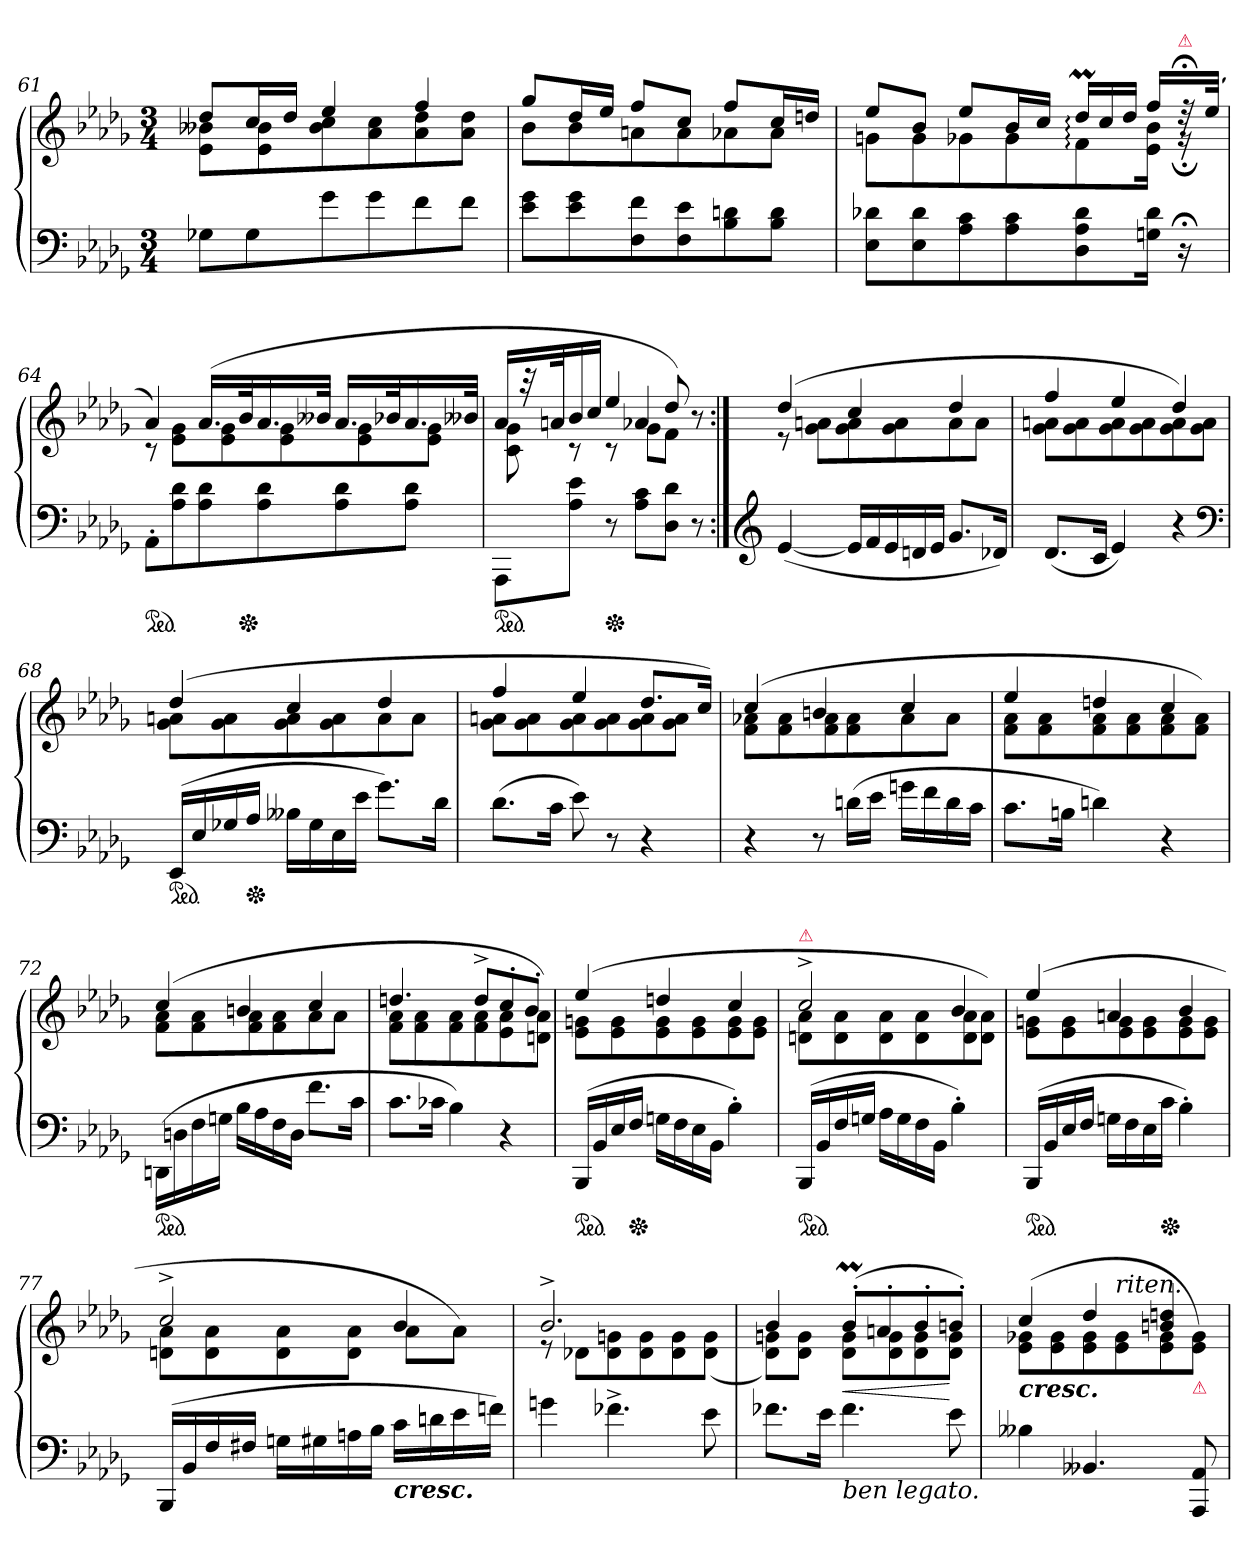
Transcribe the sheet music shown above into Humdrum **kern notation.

**kern	**kern	**dynam
*part1	*part1	*part1
*staff2	*staff1	*staff1/2
*clefF4	*clefG2	*
*k[b-e-a-d-g-]	*k[b-e-a-d-g-]	*
*M3/4	*M3/4	*
=61	=61	=61
*	*^	*
8G-XL	8dd-L	8e- 8b--XL	.
8G-	16ccL	8e- 8b--	.
.	16dd-JJ	.	.
8g-	4ee-	8b-- 8cc	.
8g-	.	8a- 8cc	.
8f	4ff	8a- 8dd-	.
8fJ	.	8a- 8dd-J	.
=62	=62	=62	=62
8e- 8g-L	8gg-L	8b-L	.
8e- 8g-	16dd-L	8b-	.
.	16ee-JJ	.	.
8F 8f	8ffL	8an	.
8F 8e-	8ccJ	8a	.
8B- 8dn	8ffL	8a-X	.
8B- 8dJ	16ccL	8a-J	.
.	16ddnJJ	.	.
=63	=63	=63	=63
8E- 8d-XL	8ee-L	8gnL	.
8E- 8d-	8b-J	8g	.
8A- 8c	8ee-L	8g-X	.
8A- 8c	16b-L	8g-	.
.	16ccJJ	.	.
*	*Xtuplet	*	*
8D- 8A- 8d-	24dd-:MLL	8f:	.
.	24cc	.	.
.	24dd-JJ	.	.
16Gn 16d-Jk	16ffLL	16e- 16b-Jk	.
!	!LO:TX:a:color=crimson:t=⚠	!	!
16r;<	32r;<dd	16r;	.
.	(>32ee-JJk	.	.
=64	=64	=64	=64
*ped	*	*	*
8AA-'L	4a-)	8rc	.
8A- 8d-	.	8e- 8g-L	.
8A- 8d-	(>16.a-LL	8e- 8g-	.
*Xped	*	*	*
.	32b-K	.	.
8A- 8d-	16.a-	8e- 8g-	.
.	32b--XJJk	.	.
8A- 8d-	16.a-LL	8e- 8g-	.
.	32b-XK	.	.
8A- 8d-J	16.a-	8e- 8g-J	.
.	32b--XJJk	.	.
=65	=65	=65	=65
!LO:TX:b:color=crimson:t=⚠	!	!	!
!LO:TX:a:color=crimson:t=⚠	!	!	!
*ped	*	*	*
8AAA-\L	16a-LL	8c\ 8g-\	.
.	32r	.	.
.	32anK	.	.
8A- 8e-J	16b-	8rc	.
.	16ccJJ	.	.
!	!LO:N:vis=4	!	!
*Xped	*	*	*
8r	8ee-	8rc	.
!	!LO:N:vis=4	!	!
8A- 8cL	8a-X	8g-\L	.
8D- 8d-J	8dd-)	8f\J	.
8r	8r	8ryy	.
=66:|!	=66:|!	=66:|!	=66:|!
*clefG2	*	*	*
(<[4e-	(>4dd-	8re	.
.	.	8g- 8anL	.
*Xtuplet	*	*	*
20e-LL]	4cc	8g- 8a	.
20f	.	.	.
20e-	.	.	.
.	.	8g- 8a	.
20dn	.	.	.
20e-JJ	.	.	.
8.g-L	4dd-	8a	.
.	.	8aJ	.
16d-XJk)	.	.	.
=67	=67	=67	=67
(<8.d-L	4ff	8g- 8anL	.
.	.	8g- 8a	.
16cJk	.	.	.
4e-)	4ee-	8g- 8a	.
.	.	8g- 8a	.
4r	4dd-)	8g- 8a	.
.	.	8g- 8aJ	.
*clefF4	*	*	*
=68	=68	=68	=68
*ped	*	*	*
(>16EE-LL	(>4dd-	8g- 8anL	.
16E-	.	.	.
16G-X	.	8g- 8a	.
*Xped	*	*	*
16A-JJ	.	.	.
16B--XLL	4cc	8g- 8a	.
16G-	.	.	.
16E-	.	8g- 8a	.
16e-JJ	.	.	.
8.g-L)	4dd-	8a	.
.	.	8aJ	.
16d-Jk	.	.	.
=69	=69	=69	=69
(>8.d-L	4ff	8g- 8anL	.
.	.	8g- 8a	.
16cJk	.	.	.
8e-)	4ee-	8g- 8a	.
8r	.	8g- 8a	.
4r	8.dd-L	8g- 8a	.
.	.	8g- 8aJ	.
.	16ccJk)	.	.
=70	=70	=70	=70
4r	(>4cc	8f 8a-XL	.
.	.	8f 8a-	.
8r	4bn	8f 8a-	.
(>16dnLL	.	8f 8a-	.
16e-JJ	.	.	.
16gnLL	4cc	8a-	.
16f	.	.	.
16d	.	8a-J	.
16cJJ	.	.	.
=71	=71	=71	=71
8.cL	4ee-	8f 8a-L	.
.	.	8f 8a-	.
16BnJk	.	.	.
4dn)	4ddn	8f 8a-	.
.	.	8f 8a-	.
4r	4cc	8f 8a-	.
.	.	8f 8a-J)	.
=72	=72	=72	=72
*ped	*	*	*
(>16DDn\LL	(>4cc	8f 8a-L	.
16Dn	.	.	.
16F	.	8f 8a-	.
16GnJJ	.	.	.
16B-LL	4bn	8f 8a-	.
16A-	.	.	.
16F	.	8f 8a-	.
16DJJ	.	.	.
8.fL	4cc	8a-	.
.	.	8a-J	.
16cJk	.	.	.
=73	=73	=73	=73
8.cL	4.ddn	8f 8a-L	.
.	.	8f 8a-	.
16c-XJk	.	.	.
4B-)	.	8f 8a-	.
.	8dd^>L	8f 8a-	.
4r	8cc'>	8e- 8a-	.
.	8b-'>J	8dn 8a-J)	.
=74	=74	=74	=74
!LO:TX:a:color=crimson:t=⚠	!	!	!
*ped	*	*	*
(>16BBB-LL	(>4ee-	8e- 8gnL	.
16BB-	.	.	.
16E-	.	8e- 8g	.
*Xped	*	*	*
16FJJ	.	.	.
16GnLL	4ddn	8e- 8g	.
16F	.	.	.
16E-	.	8e- 8g	.
16BB-JJ	.	.	.
4B-')	4cc	8e- 8g	.
.	.	8e- 8gJ	.
=75	=75	=75	=75
!	!LO:TX:a:color=crimson:t=⚠	!	!
!LO:TX:a:color=crimson:t=⚠	!	!	!
*ped	*	*	*
(>16BBB-LL	2cc^>	8dn 8a-L	.
16BB-	.	.	.
16F	.	8d 8a-	.
16GnJJ	.	.	.
16A-LL	.	8d 8a-	.
16G	.	.	.
16F	.	8d 8a-	.
16BB-JJ	.	.	.
4B-')	4b-	8d 8a-	.
.	.	8d 8a-J)	.
=76	=76	=76	=76
!LO:TX:a:color=crimson:t=⚠	!	!	!
*ped	*	*	*
(>16BBB-LL	(>4ee-	8e- 8gnL	.
16BB-	.	.	.
16E-	.	8e- 8g	.
16FJJ	.	.	.
16GnLL	4an	8e- 8g	.
16F	.	.	.
16E-	.	8e- 8g	.
*Xped	*	*	*
16cJJ	.	.	.
4B-'>)	4b-	8e- 8g	.
.	.	8e- 8gJ	.
=77	=77	=77	=77
(>16BBB-/LL	2cc^>	8dn 8a-L	.
16BB-	.	.	.
16F	.	8d 8a-	.
16F#XJJ	.	.	.
16GnLL	.	8d 8a-	.
16G#X	.	.	.
16An	.	8d 8a-J	.
16B-JJ	.	.	.
!LO:TX:b:Bi:t=cresc.	!	!	!
16cLL	4b-	8a-L	.
16dn	.	.	.
16e-	.	8a-J)	.
16fnJJ)	.	.	.
=78	=78	=78	=78
4gn	2.b-^	8re	.
.	.	8d-XL	.
4.f-X^<	.	8d- 8gn	.
.	.	8d- 8g	.
.	.	8d- 8g	.
8e-	.	(>8d- 8gJ	.
=79	=79	=79	=79
8.f-XL	4b-	8d- 8gnL)	.
.	.	8d- 8gJ	.
16e-Jk	.	.	.
!LO:TX:b:i:t=ben legato.	!	!	!
4.f-	(>8b-M'L	8d- 8gL	<
.	8an'>	8d- 8g	.
.	8b-'>	8d- 8g	.
8e-	8bn'>J)	8d- 8gJ	[
=80	=80	=80	=80
!	!LO:TX:c:Bi:t=cresc.	!	!
4B--X	(>4cc	8e- 8g-XL	.
.	.	8e- 8g-	.
4.BB--X	4dd-	8e- 8g-	.
!	!	!LO:TX:a:i:t=riten.	!
.	.	8e- 8g-	.
.	4bn 4ddn	8e- 8g-	.
!	!	!LO:TX:b:color=crimson:t=⚠	!
8AAA- 8AA-	.	8e- 8g-J)	.
*	*v	*v	*
=	=	=
*-	*-	*-
